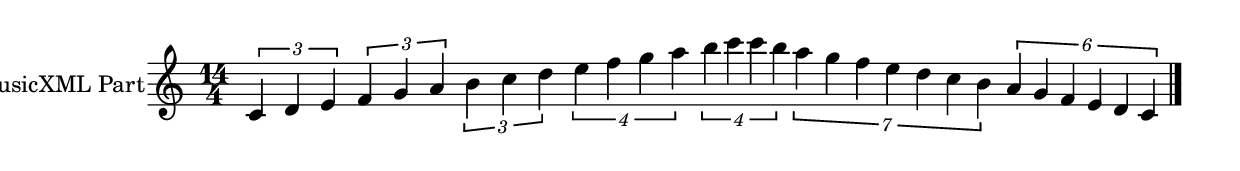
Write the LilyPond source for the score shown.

\version "2.18.2" 
\version "2.18.2" 
ponestaffone = \new Staff \with {
instrumentName = \markup { 

 \column { 


 \line { "MusicXML Part" 


 } 

 } 
 } 
 }{ % measure 1
\clef treble \key c \major \time 14/4 \tuplet 3/2 {c'4 d'4 e'4} \tuplet 3/2 {f'4 g'4 a'4} \tuplet 3/2 {b'4 c''4 d''4} \tuplet 4/2 {e''4 f''4 g''4 a''4} \tuplet 4/1 {b''4 c'''4 c'''4 b''4} \tuplet 7/3 {a''4 g''4 f''4 e''4 d''4 c''4 b'4} \tuplet 6/2 {a'4 g'4 f'4 e'4 d'4 c'4}  \bar "|."

 }

<<\ponestaffone>>